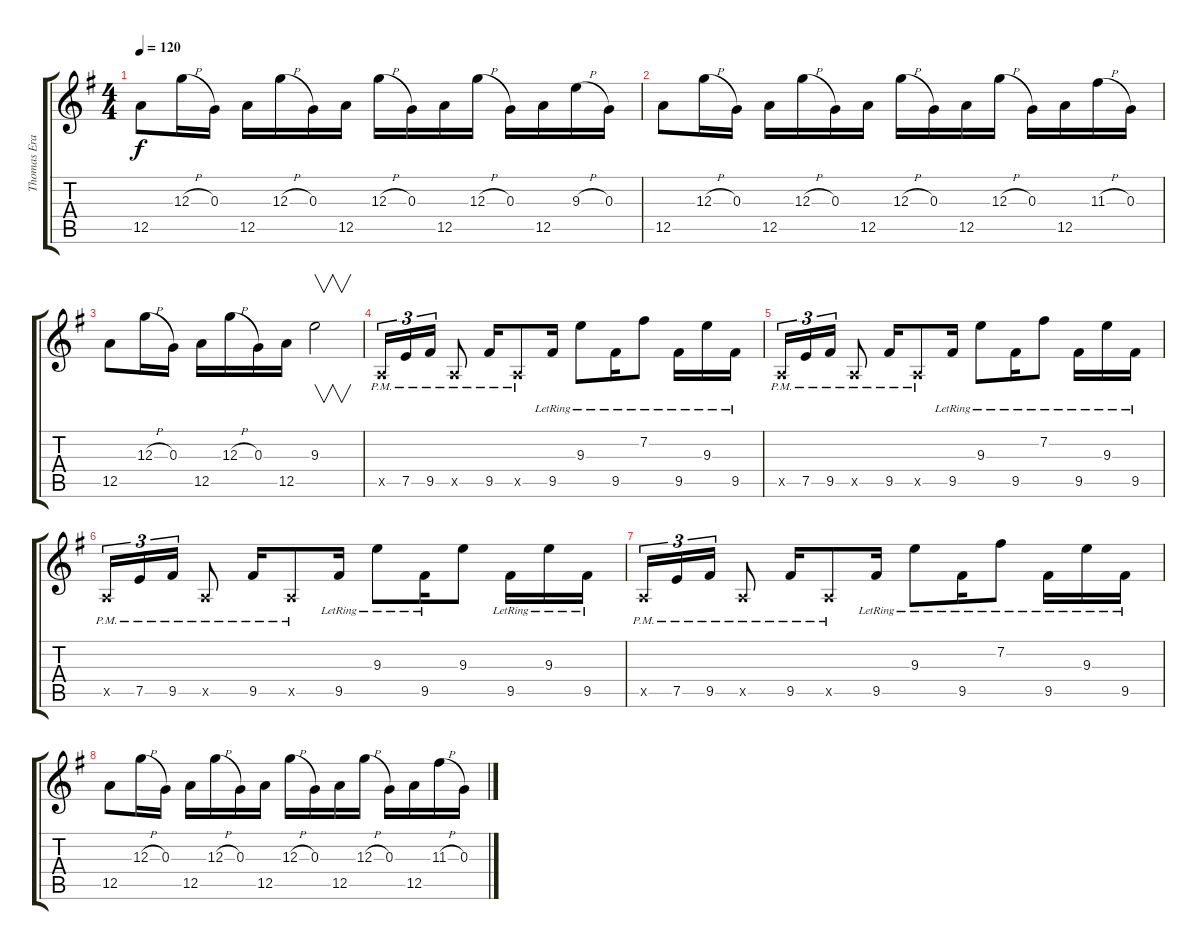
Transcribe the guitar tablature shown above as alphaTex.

\track ("Thomas Erak" "Thomas Era") {instrument overdrivenguitar}
\staff {score tabs}
\tuning (E4 B3 G3 D3 A2 E2) {hide}
\ts (4 4)
\tempo 120
\clef g2
\ks g
12.5.8{dy f} 12.3{h}.16 0.3.16 12.5.16 12.3{h}.16 0.3.16 12.5.16 12.3{h}.16 0.3.16 12.5.16 12.3{h}.16 0.3.16 12.5.16 9.3{h}.16 0.3.16 |
12.5.8 12.3{h}.16 0.3.16 12.5.16 12.3{h}.16 0.3.16 12.5.16 12.3{h}.16 0.3.16 12.5.16 12.3{h}.16 0.3.16 12.5.16 11.3{h}.16 0.3.16 |
12.5.8 12.3{h}.16 0.3.16 12.5.16 12.3{h}.16 0.3.16 12.5.16 9.3.2{v} |
0.5{pm x}.16{tu (3 2)} 7.5{pm}.16{tu (3 2)} 9.5{pm}.16{tu (3 2)} 0.5{pm x}.8 9.5{pm}.16 0.5{pm x}.8 9.5{lr}.16 9.3{lr}.8 9.5{lr}.16 7.2{lr}.8 9.5{lr}.16 9.3{lr}.16 9.5{lr}.16 |
0.5{pm x}.16{tu (3 2)} 7.5{pm}.16{tu (3 2)} 9.5{pm}.16{tu (3 2)} 0.5{pm x}.8 9.5{pm}.16 0.5{pm x}.8 9.5{lr}.16 9.3{lr}.8 9.5{lr}.16 7.2{lr}.8 9.5{lr}.16 9.3{lr}.16 9.5{lr}.16 |
0.5{pm x}.16{tu (3 2)} 7.5{pm}.16{tu (3 2)} 9.5{pm}.16{tu (3 2)} 0.5{pm x}.8 9.5{pm}.16 0.5{pm x}.8 9.5{lr}.16 9.3{lr}.8 9.5{lr}.16 9.3.8 9.5{lr}.16 9.3{lr}.16 9.5{lr}.16 |
0.5{pm x}.16{tu (3 2)} 7.5{pm}.16{tu (3 2)} 9.5{pm}.16{tu (3 2)} 0.5{pm x}.8 9.5{pm}.16 0.5{pm x}.8 9.5{lr}.16 9.3{lr}.8 9.5{lr}.16 7.2{lr}.8 9.5{lr}.16 9.3{lr}.16 9.5{lr}.16 |
12.5.8 12.3{h}.16 0.3.16 12.5.16 12.3{h}.16 0.3.16 12.5.16 12.3{h}.16 0.3.16 12.5.16 12.3{h}.16 0.3.16 12.5.16 11.3{h}.16 0.3.16
